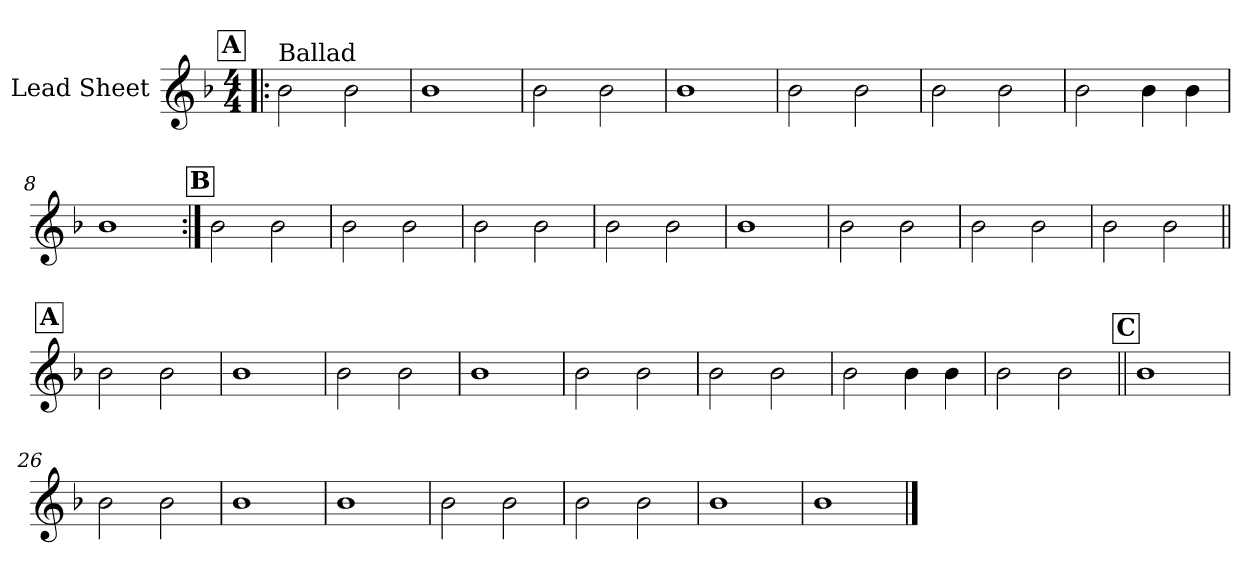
**kern
*part1
*staff1
*I"Lead Sheet
*clefG2
*k[b-]
*F:
*M4/4
!!LO:REH:place=s1:a:fs=14:t=A
=1!|:
!LO:TX:a:t=Ballad
2b-\
2b-\
=2
1b-
=3
2b-\
2b-\
=4
1b-
!!LO:LB:g=z
=5
2b-\
2b-\
=6
2b-\
2b-\
=7
2b-\
4b-\
4b-\
=8
1b-
!!LO:LB:g=z
!!LO:REH:place=s1:a:fs=14:t=B
=9:|!
2b-\
2b-\
=10
2b-\
2b-\
=11
2b-\
2b-\
=12
2b-\
2b-\
!!LO:LB:g=z
=13
1b-
=14
2b-\
2b-\
=15
2b-\
2b-\
=16
2b-\
2b-\
!!LO:LB:g=z
!!LO:REH:place=s1:a:fs=14:t=A
=17||
2b-\
2b-\
=18
1b-
=19
2b-\
2b-\
=20
1b-
!!LO:LB:g=z
=21
2b-\
2b-\
=22
2b-\
2b-\
=23
2b-\
4b-\
4b-\
=24
2b-\
2b-\
!!LO:LB:g=z
!!LO:REH:place=s1:a:fs=14:t=C
=25||
1b-
=26
2b-\
2b-\
=27
1b-
=28
1b-
!!LO:LB:g=z
=29
2b-\
2b-\
=30
2b-\
2b-\
=31
1b-
=32
1b-
==
*-
